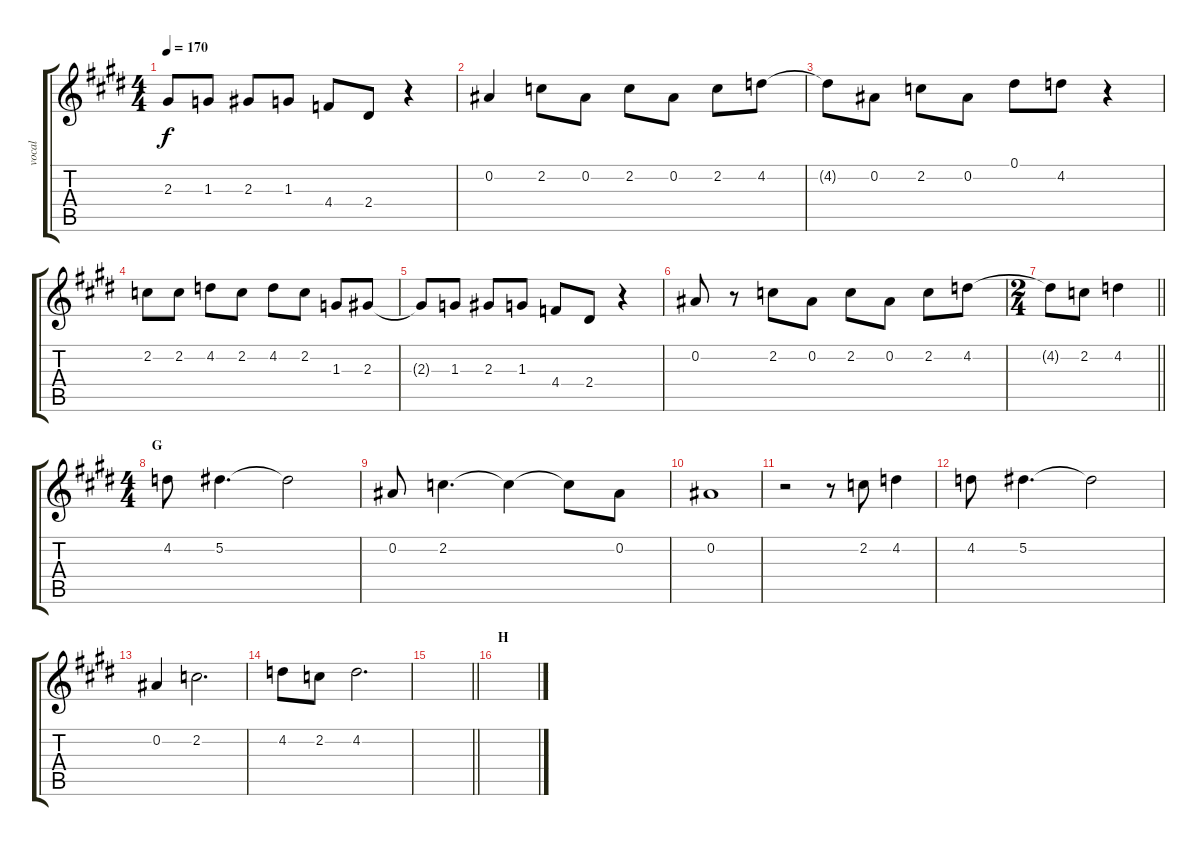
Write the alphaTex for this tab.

\track ("vocal" "vocal") {instrument electricguitarjazz}
\staff {score tabs}
\tuning (Eb4 Bb3 Gb3 Db3 Ab2 Eb2) {hide}
\ts (4 4)
\tempo 170
\clef g2
\ks e
2.3.8{dy f} 1.3.8 2.3.8 1.3.8 4.4.8 2.4.8 r.4 |
0.2.4 2.2.8 0.2.8 2.2.8 0.2.8 2.2.8 4.2.8 |
4.2{t}.8 0.2.8 2.2.8 0.2.8 0.1.8 4.2.8 r.4 |
2.2.8 2.2.8 4.2.8 2.2.8 4.2.8 2.2.8 1.3.8 2.3.8 |
2.3{t}.8 1.3.8 2.3.8 1.3.8 4.4.8 2.4.8 r.4 |
0.2.8 r.8 2.2.8 0.2.8 2.2.8 0.2.8 2.2.8 4.2.8 |
\ts (2 4)
\barLineRight lightlight
4.2{t}.8 2.2.8 4.2.4 |
\ts (4 4)
\section ("" "G")
4.2.8 5.2.4{d} 5.2{t}.2 |
0.2.8 2.2.4{d} 2.2{t}.4 2.2{t}.8 0.2.8 |
0.2.1 |
r.2 r.8 2.2.8 4.2.4 |
4.2.8 5.2.4{d} 5.2{t}.2 |
0.2.4 2.2.2{d} |
4.2.8 2.2.8 4.2.2{d} |
\barLineRight lightlight
|
\section ("" "H")
